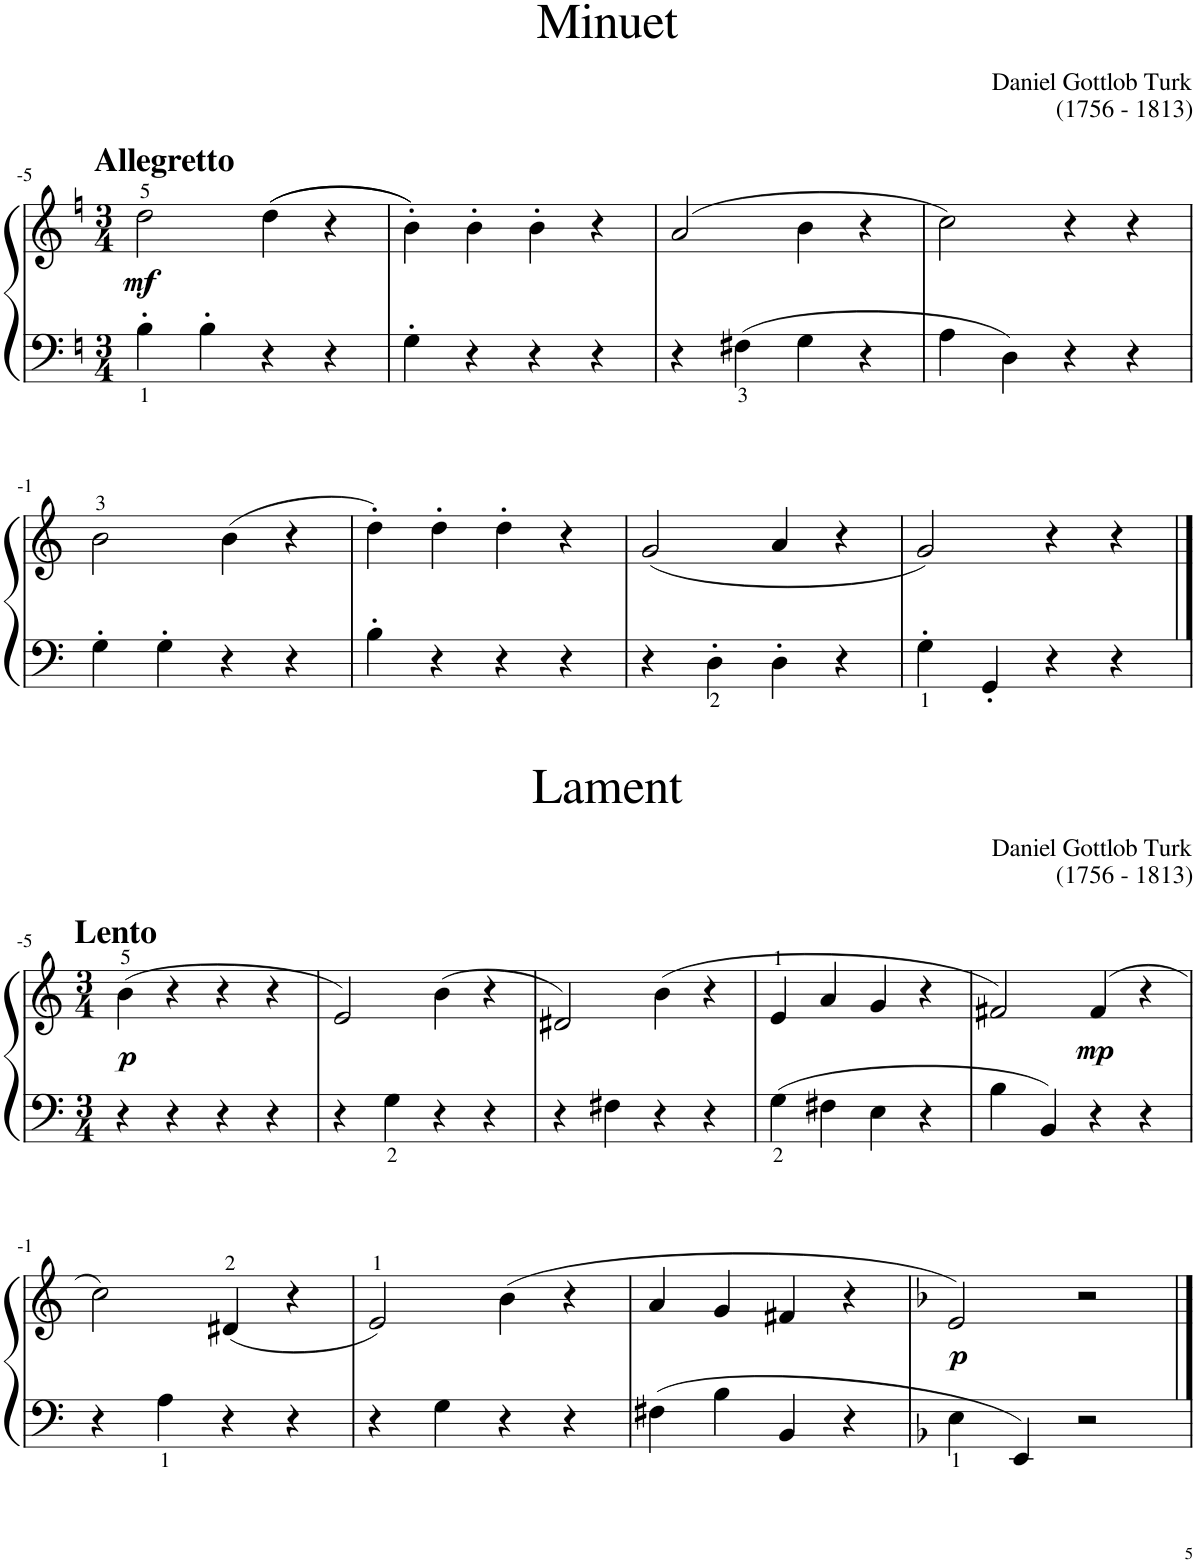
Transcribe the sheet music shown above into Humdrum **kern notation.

**kern	**kern	**dynam
*part1	*part1	*part1
*staff2	*staff1	*staff1/2
*I"Piano	*	*
*I'Pno	*	*
!!LO:PB:g=z
*clefF4	*clefG2	*
*k[]	*k[]	*
*M3/4	*M3/4	*
=5-	=5-	=5-
!	!LO:TX:a:B:t=Allegretto	!
!	!	!LO:DY:b
4B'\	2dd\	mf
4B'\	.	.
4r	((4dd\	.
4r	4r	.
=4-	=4-	=4-
4G'\	4b'\))	.
4r	4b'\	.
4r	4b'\	.
4r	4r	.
=3-	=3-	=3-
4r	(2a/	.
4F#X\	.	.
4G\	4b\	.
4r	4r	.
=2-	=2-	=2-
4A\	2cc\)	.
4D\	.	.
4r	4r	.
4r	4r	.
!!LO:LB:g=z
=1-	=1-	=1-
4G'\	2b\	.
4G'\	.	.
4r	(4b\	.
4r	4r	.
=	=	=
4B'\	4dd'\)	.
4r	4dd'\	.
4r	4dd'\	.
4r	4r	.
=1	=1	=1
4r	(2g/	.
4D'\	.	.
4D'\	4a/	.
4r	4r	.
=2	=2	=2
4G'\	2g/)	.
4GG'/	.	.
4r	4r	.
4r	4r	.
!!LO:LB:g=z
==5-	==5-	==5-
*M3/4	*M3/4	*
!	!LO:TX:a:B:t=Lento	!
!	!	!LO:DY:b
4r	(4b\	p
4r	4r	.
4r	4r	.
4r	4r	.
=5-	=5-	=5-
4r	2e/)	.
4G\	.	.
4r	(4b\	.
4r	4r	.
=4-	=4-	=4-
4r	2d#X/)	.
4F#X\	.	.
4r	(4b\	.
4r	4r	.
=3-	=3-	=3-
4G\	4e/	.
4F#X\	4a/	.
4E\	4g/	.
4r	4r	.
=2-	=2-	=2-
4B\	2f#X/)	.
4BB/	.	.
!	!	!LO:DY:b
4r	(4f#/	mp
4r	4r	.
!!LO:LB:g=z
=1-	=1-	=1-
4r	2cc\)	.
4A\	.	.
4r	(4d#X/	.
4r	4r	.
=	=	=
4r	2e/)	.
4G\	.	.
4r	(4b\	.
4r	4r	.
=1	=1	=1
4F#X\	4a/	.
4B\	4g/	.
4BB/	4f#X/	.
4r	4r	.
=2	=2	=2
*k[b-]	*k[b-]	*
!	!	!LO:DY:b
4E\	2e/)	p
4EE/	.	.
4r	4r	.
==3	==3	==3
4r	4r	.
=	=	=
*-	*-	*-
